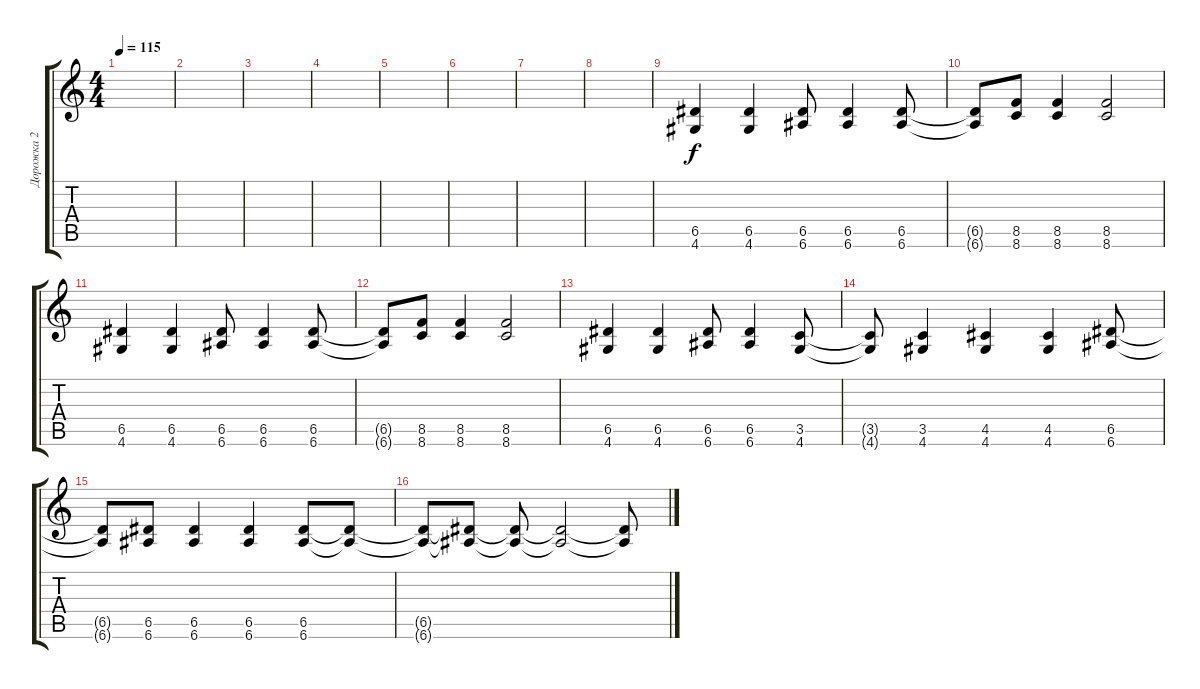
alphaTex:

\track ("Дорожка 2" "Дорожка 2") {instrument overdrivenguitar}
\staff {score tabs}
\tuning (E4 B3 G3 D3 A2 E2) {hide}
\ts (4 4)
\tempo 115
\clef g2
\ks c
|
|
|
|
|
|
|
|
(6.5 4.6).4 (6.5 4.6).4 (6.5 6.6).8 (6.5 6.6).4 (6.5 6.6).8 |
(6.5{t} 6.6{t}).8 (8.5 8.6).8 (8.5 8.6).4 (8.5 8.6).2 |
(6.5 4.6).4 (6.5 4.6).4 (6.5 6.6).8 (6.5 6.6).4 (6.5 6.6).8 |
(6.5{t} 6.6{t}).8 (8.5 8.6).8 (8.5 8.6).4 (8.5 8.6).2 |
(6.5 4.6).4 (6.5 4.6).4 (6.5 6.6).8 (6.5 6.6).4 (3.5 4.6).8 |
(3.5{t} 4.6{t}).8 (3.5 4.6).4 (4.5 4.6).4 (4.5 4.6).4 (6.5 6.6).8 |
(6.5{t} 6.6{t}).8 (6.5 6.6).8 (6.5 6.6).4 (6.5 6.6).4 (6.5 6.6).8 (6.5{t} 6.6{t}).8 |
(6.5{t} 6.6{t}).8 (6.5{t} 6.6{t}).8 (6.5{t} 6.6{t}).8 (6.5{t} 6.6{t}).2 (6.5{t} 6.6{t}).8
